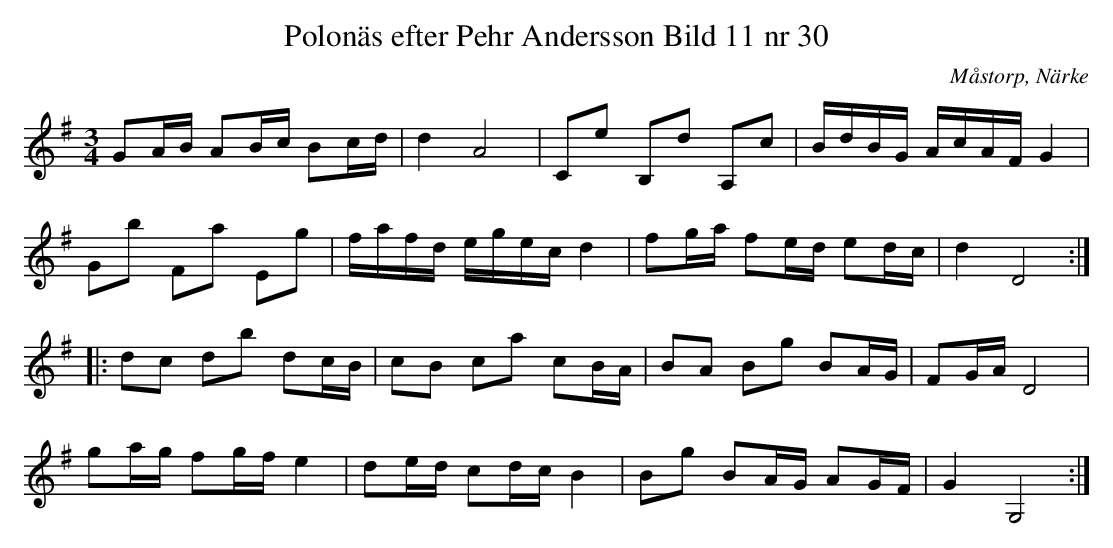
X:1
T:Polonäs efter Pehr Andersson Bild 11 nr 30
O:Måstorp, Närke
M:3/4
L:1/16
K:G
G2AB A2Bc B2cd | d4 A8 | C2e2 B,2d2 A,2c2 | BdBG AcAF G4 |
G2b2 F2a2 E2g2 | fafd egec d4 | f2ga f2ed e2dc | d4 D8 ::
d2c2 d2b2 d2cB | c2B2 c2a2 c2BA | B2A2 B2g2 B2AG | F2GA D8 |
g2ag f2gf e4 | d2ed c2dc B4 | B2g2 B2AG A2GF | G4 G,8 :|
